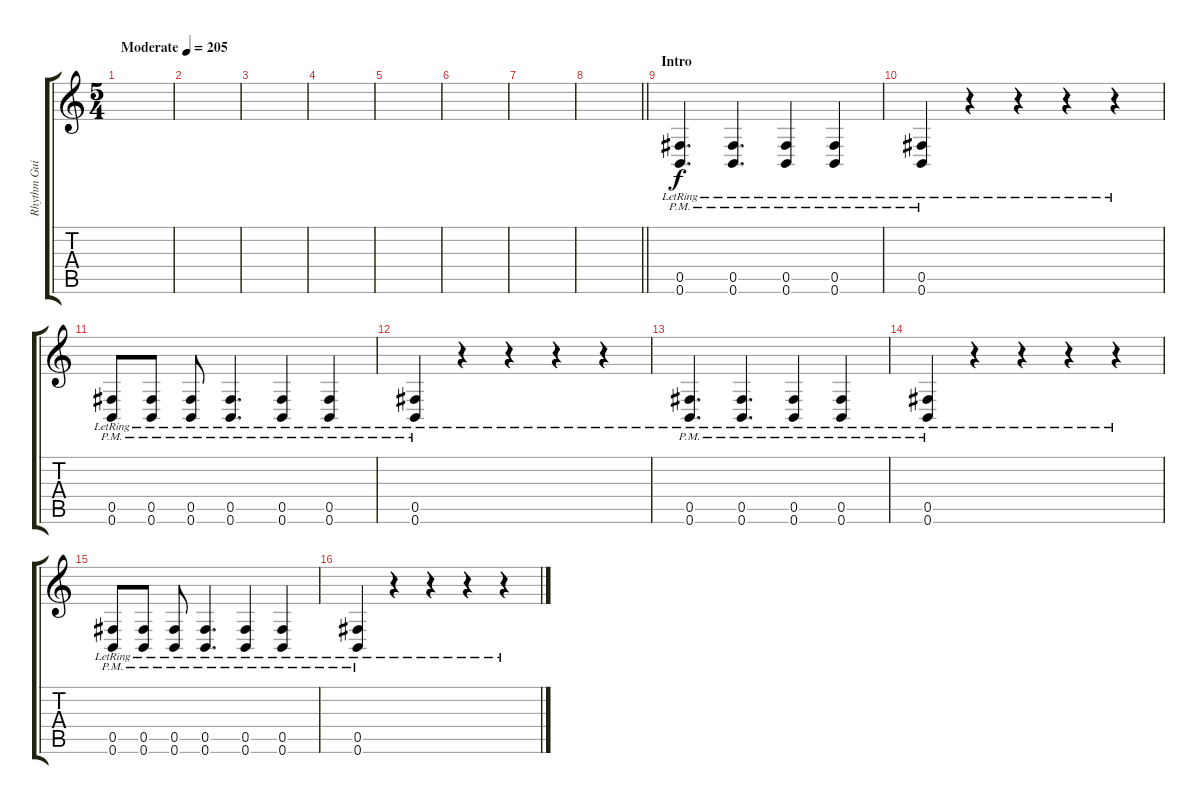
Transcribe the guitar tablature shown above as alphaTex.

\track ("Rhythm Guitar 2" "Rhythm Gui") {instrument overdrivenguitar}
\staff {score tabs}
\tuning (Db4 Ab3 E3 B2 Gb2 B1) {hide}
\ts (5 4)
\tempo (205 "Moderate")
\clef g2
\ks c
|
|
|
|
|
|
|
\barLineRight lightlight
|
\section ("" "Intro")
(0.5{pm lr} 0.6{pm lr}).4{d} (0.5{pm lr} 0.6{pm lr}).4{d} (0.5{pm lr} 0.6{pm lr}).4 (0.5{pm lr} 0.6{pm lr}).4 |
(0.5{pm lr} 0.6{pm lr}).4 r.4 r.4 r.4 r.4 |
(0.5{pm lr} 0.6{pm lr}).8 (0.5{pm lr} 0.6{pm lr}).8 (0.5{pm lr} 0.6{pm lr}).8 (0.5{pm lr} 0.6{pm lr}).4{d} (0.5{pm lr} 0.6{pm lr}).4 (0.5{pm lr} 0.6{pm lr}).4 |
(0.5{pm lr} 0.6{pm lr}).4 r.4 r.4 r.4 r.4 |
(0.5{pm lr} 0.6{pm lr}).4{d} (0.5{pm lr} 0.6{pm lr}).4{d} (0.5{pm lr} 0.6{pm lr}).4 (0.5{pm lr} 0.6{pm lr}).4 |
(0.5{pm lr} 0.6{pm lr}).4 r.4 r.4 r.4 r.4 |
(0.5{pm lr} 0.6{pm lr}).8 (0.5{pm lr} 0.6{pm lr}).8 (0.5{pm lr} 0.6{pm lr}).8 (0.5{pm lr} 0.6{pm lr}).4{d} (0.5{pm lr} 0.6{pm lr}).4 (0.5{pm lr} 0.6{pm lr}).4 |
(0.5{pm lr} 0.6{pm lr}).4 r.4 r.4 r.4 r.4
